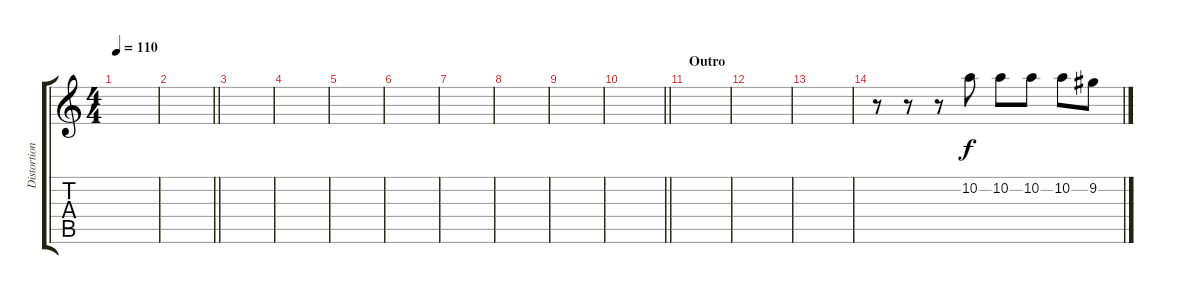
\track ("Distortion Lead Guitar" "Distortion") {instrument distortionguitar}
\staff {score tabs}
\tuning (E4 B3 G3 D3 A2 D2) {hide}
\ts (4 4)
\tempo 110
\clef g2
\ks c
|
\barLineRight lightlight
|
|
|
|
|
|
|
|
\barLineRight lightlight
|
\section ("" "Outro")
|
|
|
r.8 r.8 r.8 10.2.8 10.2.8 10.2.8 10.2.8 9.2.8
